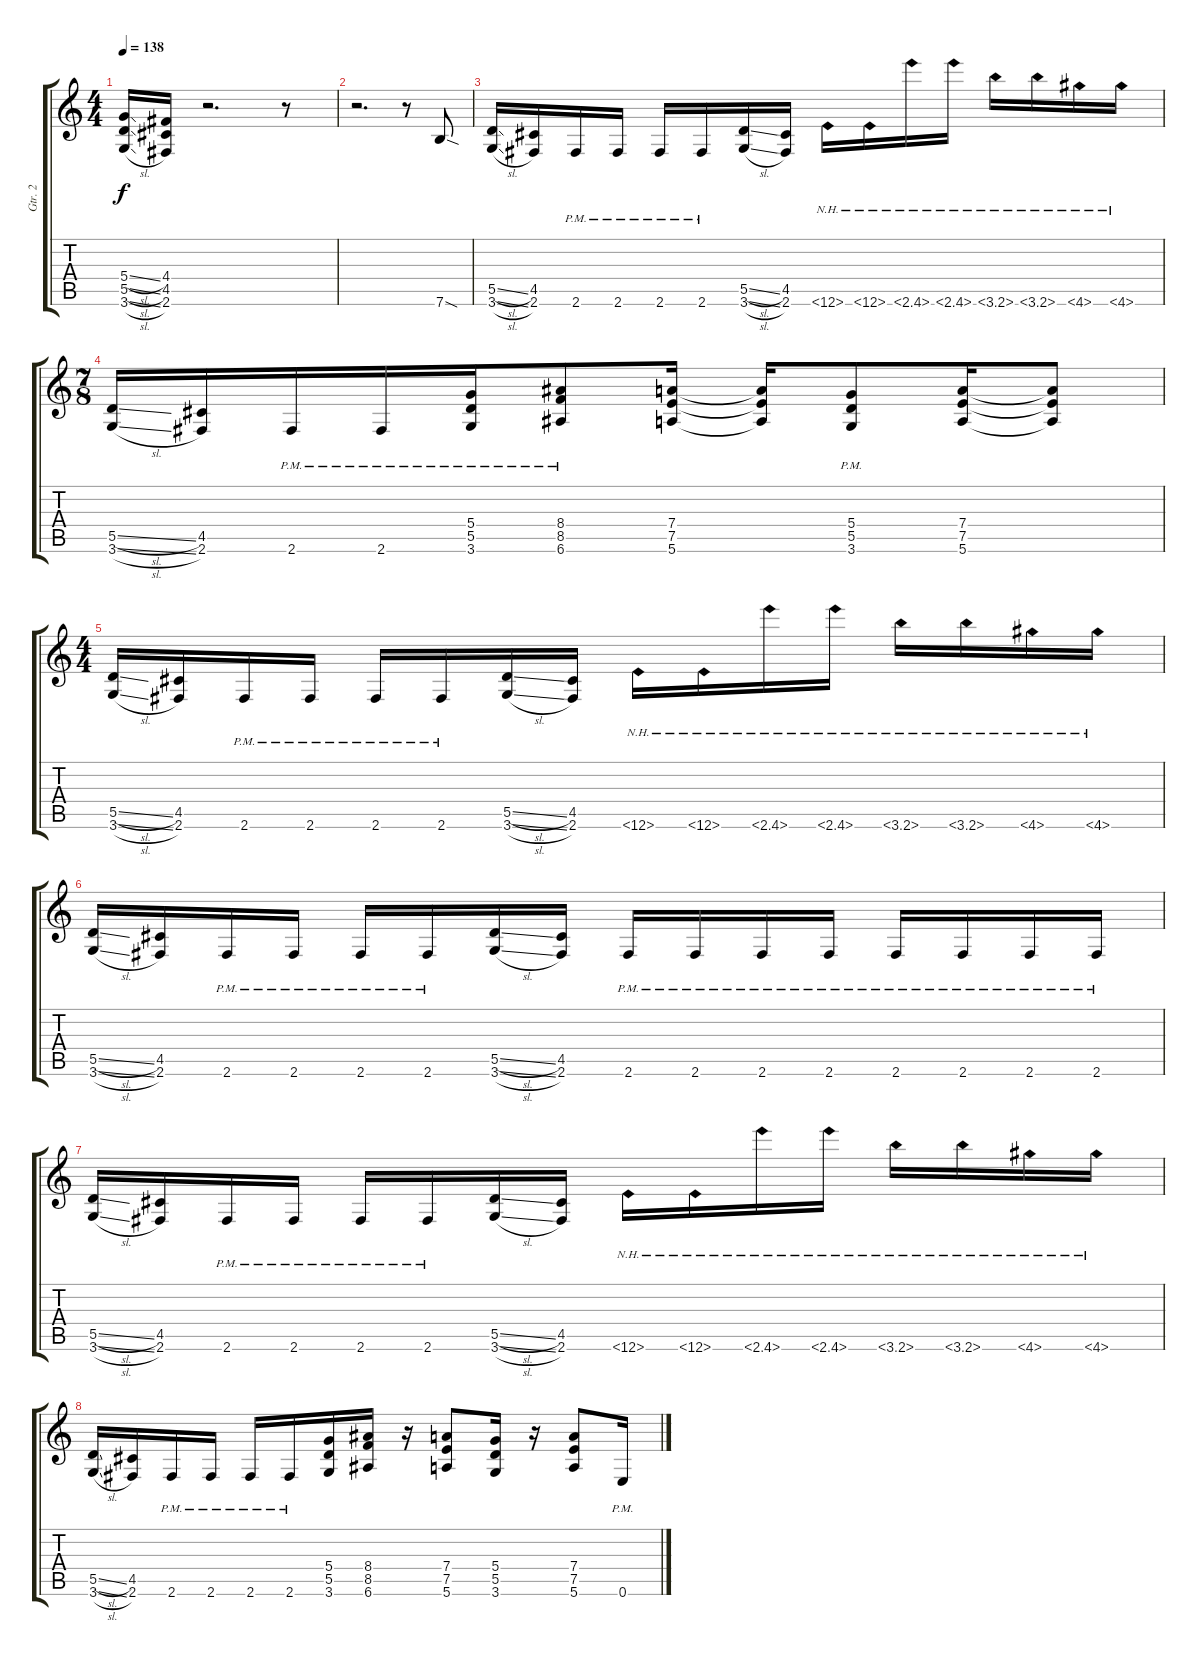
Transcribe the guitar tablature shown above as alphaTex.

\track ("Gtr. 2" "Gtr. 2") {instrument distortionguitar}
\staff {score tabs}
\tuning (E4 B3 G3 D3 A2 E2) {hide}
\ts (4 4)
\tempo 138
\clef g2
\ks c
(5.4{sl} 5.5{sl} 3.6{sl}).16{dy f} (4.4 4.5 2.6).16 r.2{d} r.8 |
r.2{d} r.8 7.6{sod}.8 |
(5.5{sl} 3.6{sl}).16 (4.5 2.6).16 2.6{pm}.16 2.6{pm}.16 2.6{pm}.16 2.6{pm}.16 (5.5{sl} 3.6{sl}).16 (4.5 2.6).16 1.6{nh}.16 1.6{nh}.16 2.6{nh}.16 2.6{nh}.16 3.6{nh}.16 3.6{nh}.16 4.6{nh}.16 4.6{nh}.16 |
\ts (7 8)
(5.5{sl} 3.6{sl}).16 (4.5 2.6).16 2.6{pm}.16 2.6{pm}.16 (5.4{pm} 5.5{pm} 3.6{pm}).16 (8.4{pm} 8.5{pm} 6.6{pm}).8 (7.4 7.5 5.6).16 (7.4{t} 7.5{t} 5.6{t}).16 (5.4{pm} 5.5{pm} 3.6{pm}).8 (7.4 7.5 5.6).16 (7.4{t} 7.5{t} 5.6{t}).8 |
\ts (4 4)
(5.5{sl} 3.6{sl}).16 (4.5 2.6).16 2.6{pm}.16 2.6{pm}.16 2.6{pm}.16 2.6{pm}.16 (5.5{sl} 3.6{sl}).16 (4.5 2.6).16 1.6{nh}.16 1.6{nh}.16 2.6{nh}.16 2.6{nh}.16 3.6{nh}.16 3.6{nh}.16 4.6{nh}.16 4.6{nh}.16 |
(5.5{sl} 3.6{sl}).16 (4.5 2.6).16 2.6{pm}.16 2.6{pm}.16 2.6{pm}.16 2.6{pm}.16 (5.5{sl} 3.6{sl}).16 (4.5 2.6).16 2.6{pm}.16 2.6{pm}.16 2.6{pm}.16 2.6{pm}.16 2.6{pm}.16 2.6{pm}.16 2.6{pm}.16 2.6{pm}.16 |
(5.5{sl} 3.6{sl}).16 (4.5 2.6).16 2.6{pm}.16 2.6{pm}.16 2.6{pm}.16 2.6{pm}.16 (5.5{sl} 3.6{sl}).16 (4.5 2.6).16 1.6{nh}.16 1.6{nh}.16 2.6{nh}.16 2.6{nh}.16 3.6{nh}.16 3.6{nh}.16 4.6{nh}.16 4.6{nh}.16 |
(5.5{sl} 3.6{sl}).16 (4.5 2.6).16 2.6{pm}.16 2.6{pm}.16 2.6{pm}.16 2.6{pm}.16 (5.4 5.5 3.6).16 (8.4 8.5 6.6).16 r.16 (7.4 7.5 5.6).8 (5.4 5.5 3.6).16 r.16 (7.4 7.5 5.6).8 0.6{pm}.16
